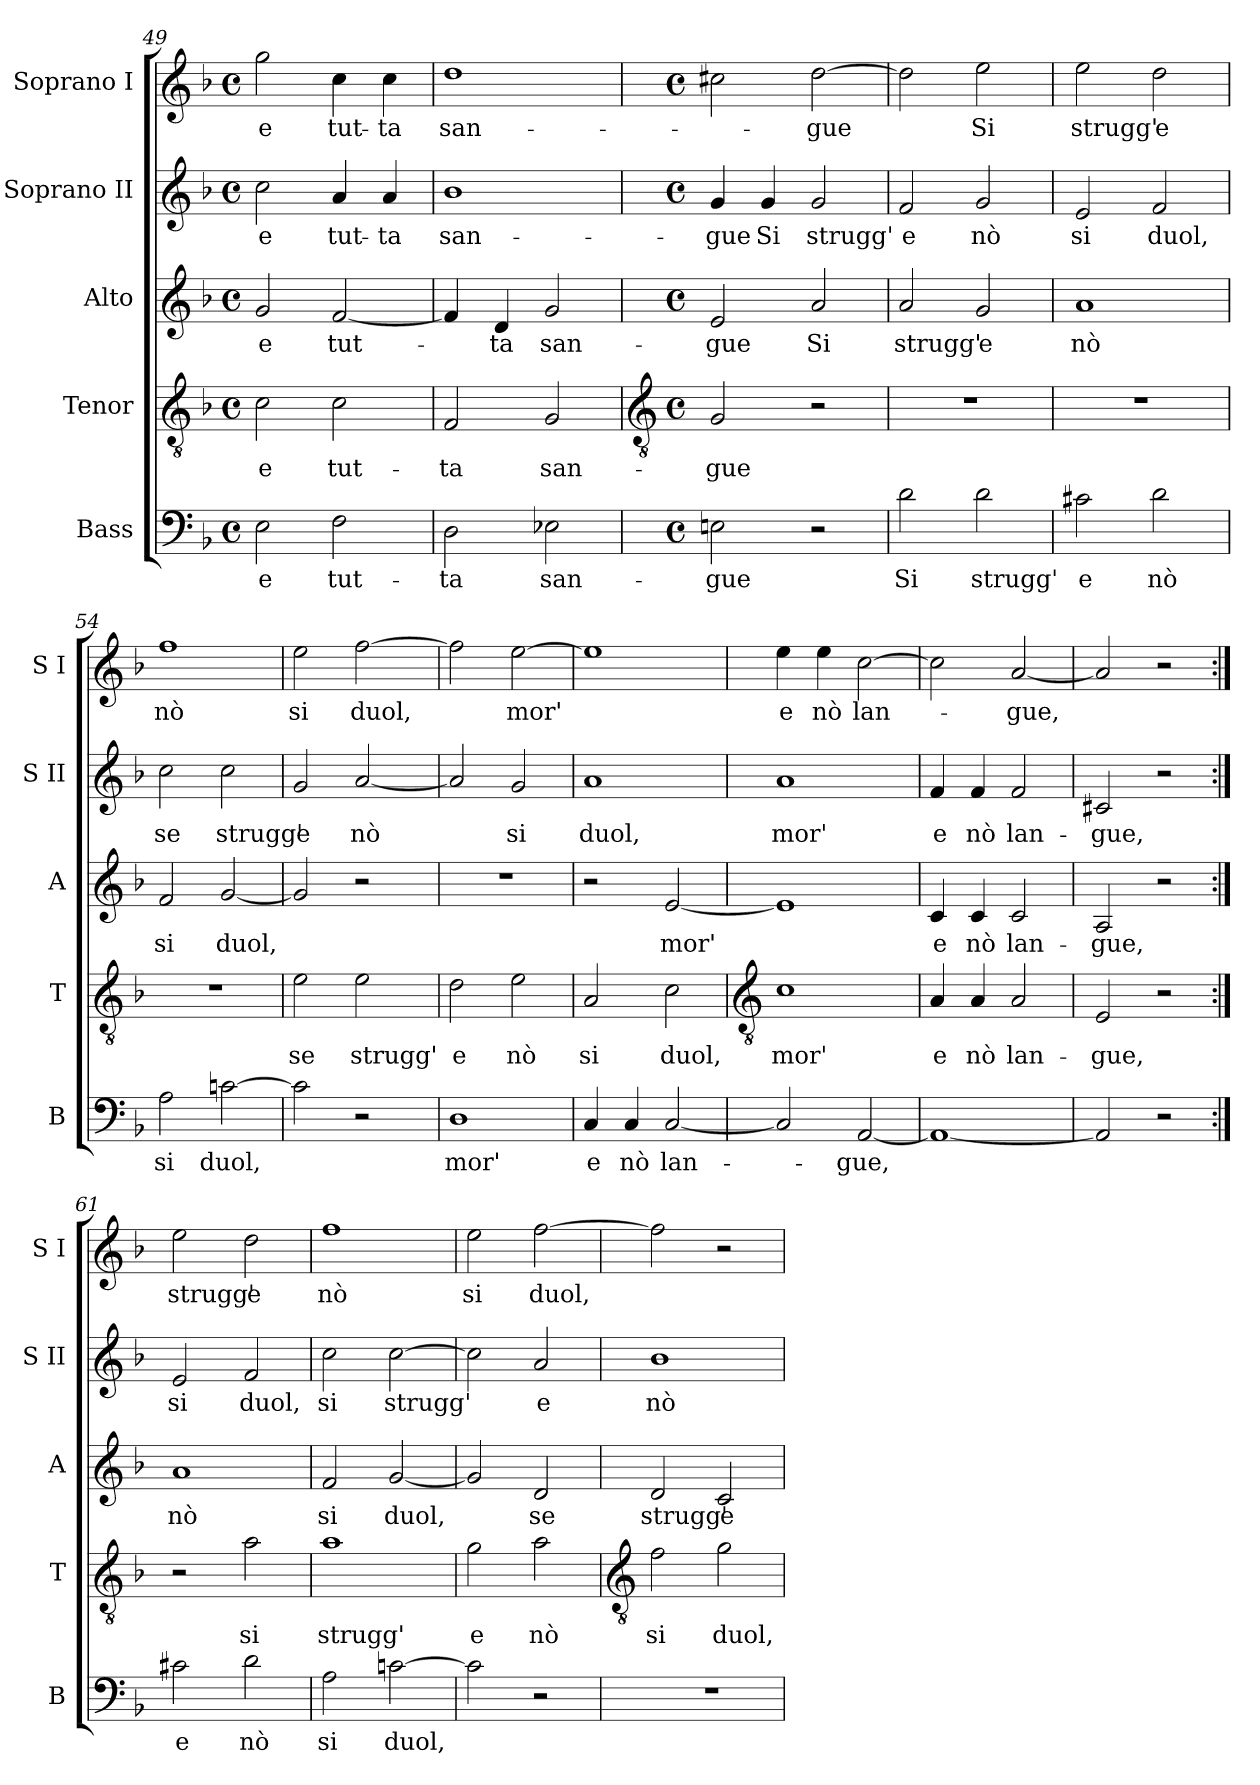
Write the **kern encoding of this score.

**kern	**text	**kern	**text	**kern	**text	**kern	**text	**kern	**text
*part5	*part5	*part4	*part4	*part3	*part3	*part2	*part2	*part1	*part1
*staff5	*staff5	*staff4	*staff4	*staff3	*staff3	*staff2	*staff2	*staff1	*staff1
*I"Bass	*	*I"Tenor	*	*I"Alto	*	*I"Soprano II	*	*I"Soprano I	*
*I'B	*	*I'T	*	*I'A	*	*I'S II	*	*I'S I	*
*clefF4	*	*clefGv2	*	*clefG2	*	*clefG2	*	*clefG2	*
*k[b-]	*	*k[b-]	*	*k[b-]	*	*k[b-]	*	*k[b-]	*
*F:	*	*F:	*	*F:	*	*F:	*	*F:	*
*M4/4	*	*M4/4	*	*M4/4	*	*M4/4	*	*M4/4	*
*met(c)	*	*met(c)	*	*met(c)	*	*met(c)	*	*met(c)	*
=49	=49	=49	=49	=49	=49	=49	=49	=49	=49
!	!LO:LY:b	!	!LO:LY:b	!	!LO:LY:b	!	!LO:LY:b	!	!LO:LY:b
2E	e	2c	e	2g	e	2cc	e	2gg	e
!	!LO:LY:b	!	!LO:LY:b	!	!LO:LY:b	!	!LO:LY:b	!	!LO:LY:b
2F	tut-	2c	tut-	[2f	tut-	4a	tut-	4cc	tut-
!	!	!	!	!	!	!	!LO:LY:b	!	!LO:LY:b
.	.	.	.	.	.	4a	-ta	4cc	-ta
=50	=50	=50	=50	=50	=50	=50	=50	=50	=50
!	!LO:LY:b	!	!LO:LY:b	!	!	!	!LO:LY:b	!	!LO:LY:b
2D	-ta	2F	-ta	4f]	.	1b-	san-	1dd	san-
!	!	!	!	!	!LO:LY:b	!	!	!	!
.	.	.	.	4d	ta	.	.	.	.
!	!LO:LY:b	!	!LO:LY:b	!	!LO:LY:b	!	!	!	!
2E-X	san-	2G	san-	2g	san-	.	.	.	.
!!LO:LB:g=z
=51	=51	=51	=51	=51	=51	=51	=51	=51	=51
*	*	*clefGv2	*	*	*	*	*	*	*
*M4/4	*	*M4/4	*	*M4/4	*	*M4/4	*	*M4/4	*
*met(c)	*	*met(c)	*	*met(c)	*	*met(c)	*	*met(c)	*
!	!LO:LY:b	!	!LO:LY:b	!	!LO:LY:b	!	!LO:LY:b	!	!
2En	-gue	2G	-gue	2e	-gue	4g	-gue	2cc#X	.
!	!	!	!	!	!	!	!LO:LY:b	!	!
.	.	.	.	.	.	4g	Si	.	.
!	!	!	!	!	!LO:LY:b	!	!LO:LY:b	!	!LO:LY:b
2r	.	2r	.	2a	Si	2g	strugg'	[2dd	gue
=52	=52	=52	=52	=52	=52	=52	=52	=52	=52
!	!LO:LY:b	!	!	!	!LO:LY:b	!	!LO:LY:b	!	!
2d	Si	1r	.	2a	strugg'	2f	e	2dd]	.
!	!LO:LY:b	!	!	!	!LO:LY:b	!	!LO:LY:b	!	!LO:LY:b
2d	strugg'	.	.	2g	e	2g	nò	2ee	Si
=53	=53	=53	=53	=53	=53	=53	=53	=53	=53
!	!LO:LY:b	!	!	!	!LO:LY:b	!	!LO:LY:b	!	!LO:LY:b
2c#X	e	1r	.	1a	nò	2e	si	2ee	strugg'
!	!LO:LY:b	!	!	!	!	!	!LO:LY:b	!	!LO:LY:b
2d	nò	.	.	.	.	2f	duol,	2dd	e
=54	=54	=54	=54	=54	=54	=54	=54	=54	=54
!	!LO:LY:b	!	!	!	!LO:LY:b	!	!LO:LY:b	!	!LO:LY:b
2A	si	1r	.	2f	si	2cc	se	1ff	nò
!	!LO:LY:b	!	!	!	!LO:LY:b	!	!LO:LY:b	!	!
[2cn	duol,	.	.	[2g	duol,	2cc	strugg'	.	.
=55	=55	=55	=55	=55	=55	=55	=55	=55	=55
!	!	!	!LO:LY:b	!	!	!	!LO:LY:b	!	!LO:LY:b
2c]	.	2e	se	2g]	.	2g	e	2ee	si
!	!	!	!LO:LY:b	!	!	!	!LO:LY:b	!	!LO:LY:b
2r	.	2e	strugg'	2r	.	[2a	nò	[2ff	duol,
=56	=56	=56	=56	=56	=56	=56	=56	=56	=56
!	!LO:LY:b	!	!LO:LY:b	!	!	!	!	!	!
1D	mor'	2d	e	1r	.	2a]	.	2ff]	.
!	!	!	!LO:LY:b	!	!	!	!LO:LY:b	!	!LO:LY:b
.	.	2e	nò	.	.	2g	si	[2ee	mor'
=57	=57	=57	=57	=57	=57	=57	=57	=57	=57
!	!LO:LY:b	!	!LO:LY:b	!	!	!	!LO:LY:b	!	!
4C	e	2A	si	2r	.	1a	duol,	1ee]	.
!	!LO:LY:b	!	!	!	!	!	!	!	!
4C	nò	.	.	.	.	.	.	.	.
!	!LO:LY:b	!	!LO:LY:b	!	!LO:LY:b	!	!	!	!
[2C	lan-	2c	duol,	[2e	mor'	.	.	.	.
!!LO:LB:g=z
=58	=58	=58	=58	=58	=58	=58	=58	=58	=58
*	*	*clefGv2	*	*	*	*	*	*	*
!	!	!	!LO:LY:b	!	!	!	!LO:LY:b	!	!LO:LY:b
2C]	.	1c	mor'	1e]	.	1a	mor'	4ee	e
!	!	!	!	!	!	!	!	!	!LO:LY:b
.	.	.	.	.	.	.	.	4ee	nò
!	!LO:LY:b	!	!	!	!	!	!	!	!LO:LY:b
[2AA	gue,	.	.	.	.	.	.	[2cc	lan-
=59	=59	=59	=59	=59	=59	=59	=59	=59	=59
!	!	!	!LO:LY:b	!	!LO:LY:b	!	!LO:LY:b	!	!
1AA_	.	4A	e	4c	e	4f	e	2cc]	.
!	!	!	!LO:LY:b	!	!LO:LY:b	!	!LO:LY:b	!	!
.	.	4A	nò	4c	nò	4f	nò	.	.
!	!	!	!LO:LY:b	!	!LO:LY:b	!	!LO:LY:b	!	!LO:LY:b
.	.	2A	lan-	2c	lan-	2f	lan-	[2a	gue,
=60	=60	=60	=60	=60	=60	=60	=60	=60	=60
!	!	!	!LO:LY:b	!	!LO:LY:b	!	!LO:LY:b	!	!
2AA]	.	2E	-gue,	2A	-gue,	2c#X	-gue,	2a]	.
2r	.	2r	.	2r	.	2r	.	2r	.
=61:|!	=61:|!	=61:|!	=61:|!	=61:|!	=61:|!	=61:|!	=61:|!	=61:|!	=61:|!
!	!LO:LY:b	!	!	!	!LO:LY:b	!	!LO:LY:b	!	!LO:LY:b
2c#X	e	2r	.	1a	nò	2e	si	2ee	strugg'
!	!LO:LY:b	!	!LO:LY:b	!	!	!	!LO:LY:b	!	!LO:LY:b
2d	nò	2a	si	.	.	2f	duol,	2dd	e
=62	=62	=62	=62	=62	=62	=62	=62	=62	=62
!	!LO:LY:b	!	!LO:LY:b	!	!LO:LY:b	!	!LO:LY:b	!	!LO:LY:b
2A	si	1a	strugg'	2f	si	2cc	si	1ff	nò
!	!LO:LY:b	!	!	!	!LO:LY:b	!	!LO:LY:b	!	!
[2cn	duol,	.	.	[2g	duol,	[2cc	strugg'	.	.
=63	=63	=63	=63	=63	=63	=63	=63	=63	=63
!	!	!	!LO:LY:b	!	!	!	!	!	!LO:LY:b
2c]	.	2g	e	2g]	.	2cc]	.	2ee	si
!	!	!	!LO:LY:b	!	!LO:LY:b	!	!LO:LY:b	!	!LO:LY:b
2r	.	2a	nò	2d	se	2a	e	[2ff	duol,
!!LO:LB:g=z
=64	=64	=64	=64	=64	=64	=64	=64	=64	=64
*	*	*clefGv2	*	*	*	*	*	*	*
!	!	!	!LO:LY:b	!	!LO:LY:b	!	!LO:LY:b	!	!
1r	.	2f	si	2d	strugg'	1b-	nò	2ff]	.
!	!	!	!LO:LY:b	!	!LO:LY:b	!	!	!	!
.	.	2g	duol,	2c	e	.	.	2r	.
=	=	=	=	=	=	=	=	=	=
*-	*-	*-	*-	*-	*-	*-	*-	*-	*-
